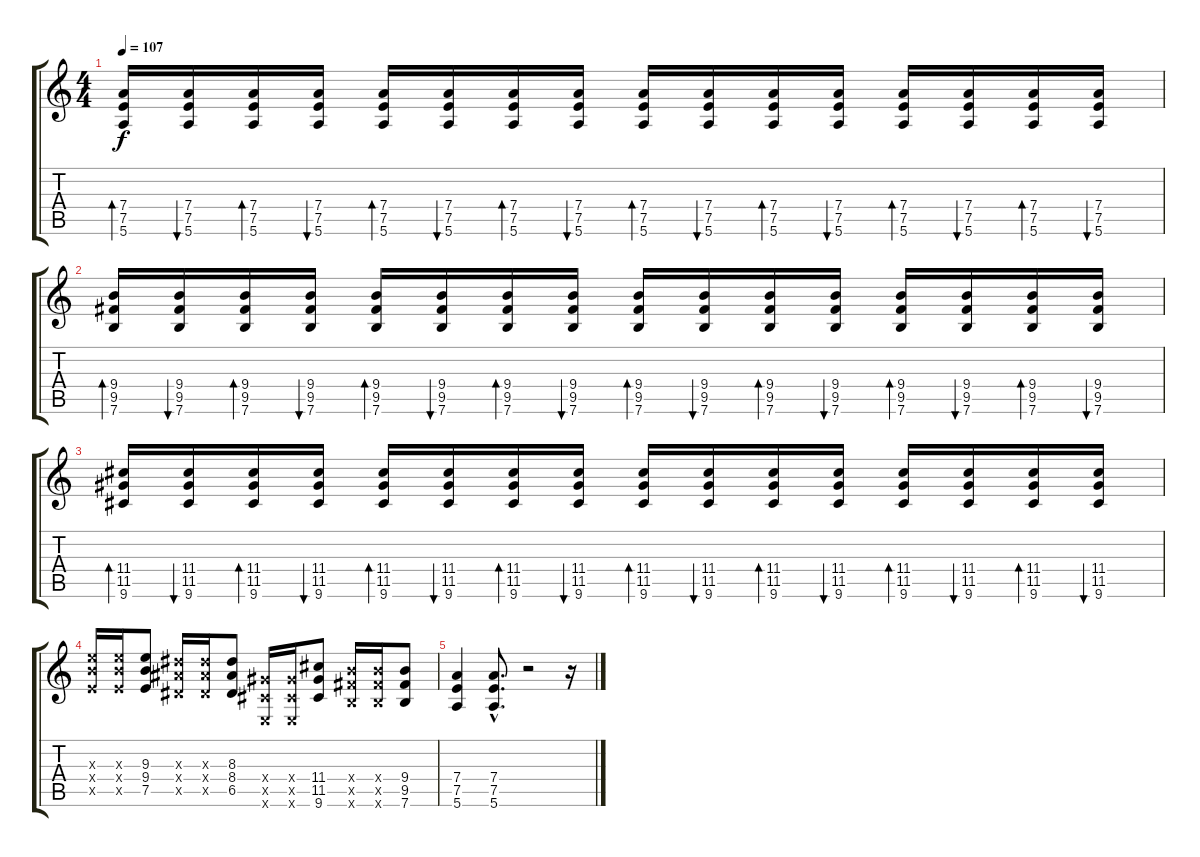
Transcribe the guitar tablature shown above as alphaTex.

\track "" {instrument distortionguitar}
\staff {score tabs}
\tuning (E4 B3 G3 D3 A2 E2) {hide}
\ts (4 4)
\tempo 107
\clef g2
\ks c
(7.4 7.5 5.6).16{bd 30 dy f} (7.4 7.5 5.6).16{bu 30} (7.4 7.5 5.6).16{bd 30} (7.4 7.5 5.6).16{bu 30} (7.4 7.5 5.6).16{bd 30} (7.4 7.5 5.6).16{bu 30} (7.4 7.5 5.6).16{bd 30} (7.4 7.5 5.6).16{bu 30} (7.4 7.5 5.6).16{bd 30} (7.4 7.5 5.6).16{bu 30} (7.4 7.5 5.6).16{bd 30} (7.4 7.5 5.6).16{bu 30} (7.4 7.5 5.6).16{bd 30} (7.4 7.5 5.6).16{bu 30} (7.4 7.5 5.6).16{bd 30} (7.4 7.5 5.6).16{bu 30} |
(9.4 9.5 7.6).16{bd 30} (9.4 9.5 7.6).16{bu 30} (9.4 9.5 7.6).16{bd 30} (9.4 9.5 7.6).16{bu 30} (9.4 9.5 7.6).16{bd 30} (9.4 9.5 7.6).16{bu 30} (9.4 9.5 7.6).16{bd 30} (9.4 9.5 7.6).16{bu 30} (9.4 9.5 7.6).16{bd 30} (9.4 9.5 7.6).16{bu 30} (9.4 9.5 7.6).16{bd 30} (9.4 9.5 7.6).16{bu 30} (9.4 9.5 7.6).16{bd 30} (9.4 9.5 7.6).16{bu 30} (9.4 9.5 7.6).16{bd 30} (9.4 9.5 7.6).16{bu 30} |
(11.4 11.5 9.6).16{bd 30} (11.4 11.5 9.6).16{bu 30} (11.4 11.5 9.6).16{bd 30} (11.4 11.5 9.6).16{bu 30} (11.4 11.5 9.6).16{bd 30} (11.4 11.5 9.6).16{bu 30} (11.4 11.5 9.6).16{bd 30} (11.4 11.5 9.6).16{bu 30} (11.4 11.5 9.6).16{bd 30} (11.4 11.5 9.6).16{bu 30} (11.4 11.5 9.6).16{bd 30} (11.4 11.5 9.6).16{bu 30} (11.4 11.5 9.6).16{bd 30} (11.4 11.5 9.6).16{bu 30} (11.4 11.5 9.6).16{bd 30} (11.4 11.5 9.6).16{bu 30} |
(9.3{x} 9.4{x} 7.5{x}).16 (9.3{x} 9.4{x} 7.5{x}).16 (9.3 9.4 7.5).8 (8.3{x} 8.4{x} 6.5{x}).16 (8.3{x} 8.4{x} 6.5{x}).16 (8.3 8.4 6.5).8 (6.4{x} 4.5{x} 0.6{x}).16 (6.4{x} 4.5{x} 0.6{x}).16 (11.4 11.5 9.6).8 (9.4{x} 9.5{x} 7.6{x}).16 (9.4{x} 9.5{x} 7.6{x}).16 (9.4 9.5 7.6).8 |
(7.4 7.5 5.6).4 (7.4{hac} 7.5{hac} 5.6{hac}).8{d} r.2 r.16
